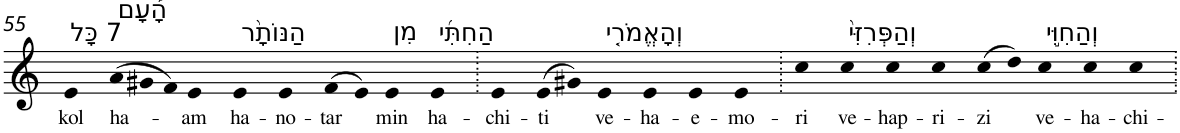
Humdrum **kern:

**kern	**text
*part1	*part1
*staff1	*staff1
*I"Piano	*
*I'Pno	*
!!LO:PB:g=z
*clefG2	*
*k[]	*
=55	=55
!LO:TX:a:t=7 כָּל	!
!	!LO:LY:b
4e	kol
*Xtuplet	*
!LO:TX:a:t=הָ֠עָם	!
!	!LO:LY:b
(>12a	ha-
12g#X	.
12f)	.
!	!LO:LY:b
4e	-am
!LO:TX:a:t=הַנּוֹתָ֨ר	!
!	!LO:LY:b
4e	ha-
!	!LO:LY:b
4e	-no-
!	!LO:LY:b
(>8f	-tar
8e)	.
!LO:TX:a:t=מִן	!
!	!LO:LY:b
4e	min
!LO:TX:a:t=הַחִתִּ֜י	!
!	!LO:LY:b
4e	ha-
=56.	=56.
!	!LO:LY:b
4e	-chi-
!	!LO:LY:b
(>8e	-ti
8g#X)	.
!LO:TX:a:t=וְהָאֱמֹרִ֤י	!
!	!LO:LY:b
4e	ve-
!	!LO:LY:b
4e	-ha-
!	!LO:LY:b
4e	-e-
!	!LO:LY:b
4e	-mo-
=57.	=57.
!	!LO:LY:b
4cc	-ri
!LO:TX:a:t=וְהַפְּרִזִּי֙	!
!	!LO:LY:b
4cc	ve-
!	!LO:LY:b
4cc	-hap-
!	!LO:LY:b
4cc	-ri-
!	!LO:LY:b
(>8cc	-zi
8dd)	.
!LO:TX:a:t=וְהַחִוִּ֣י	!
!	!LO:LY:b
4cc	ve-
!	!LO:LY:b
4cc	-ha-
!	!LO:LY:b
4cc	-chi-
=.	=.
*-	*-
